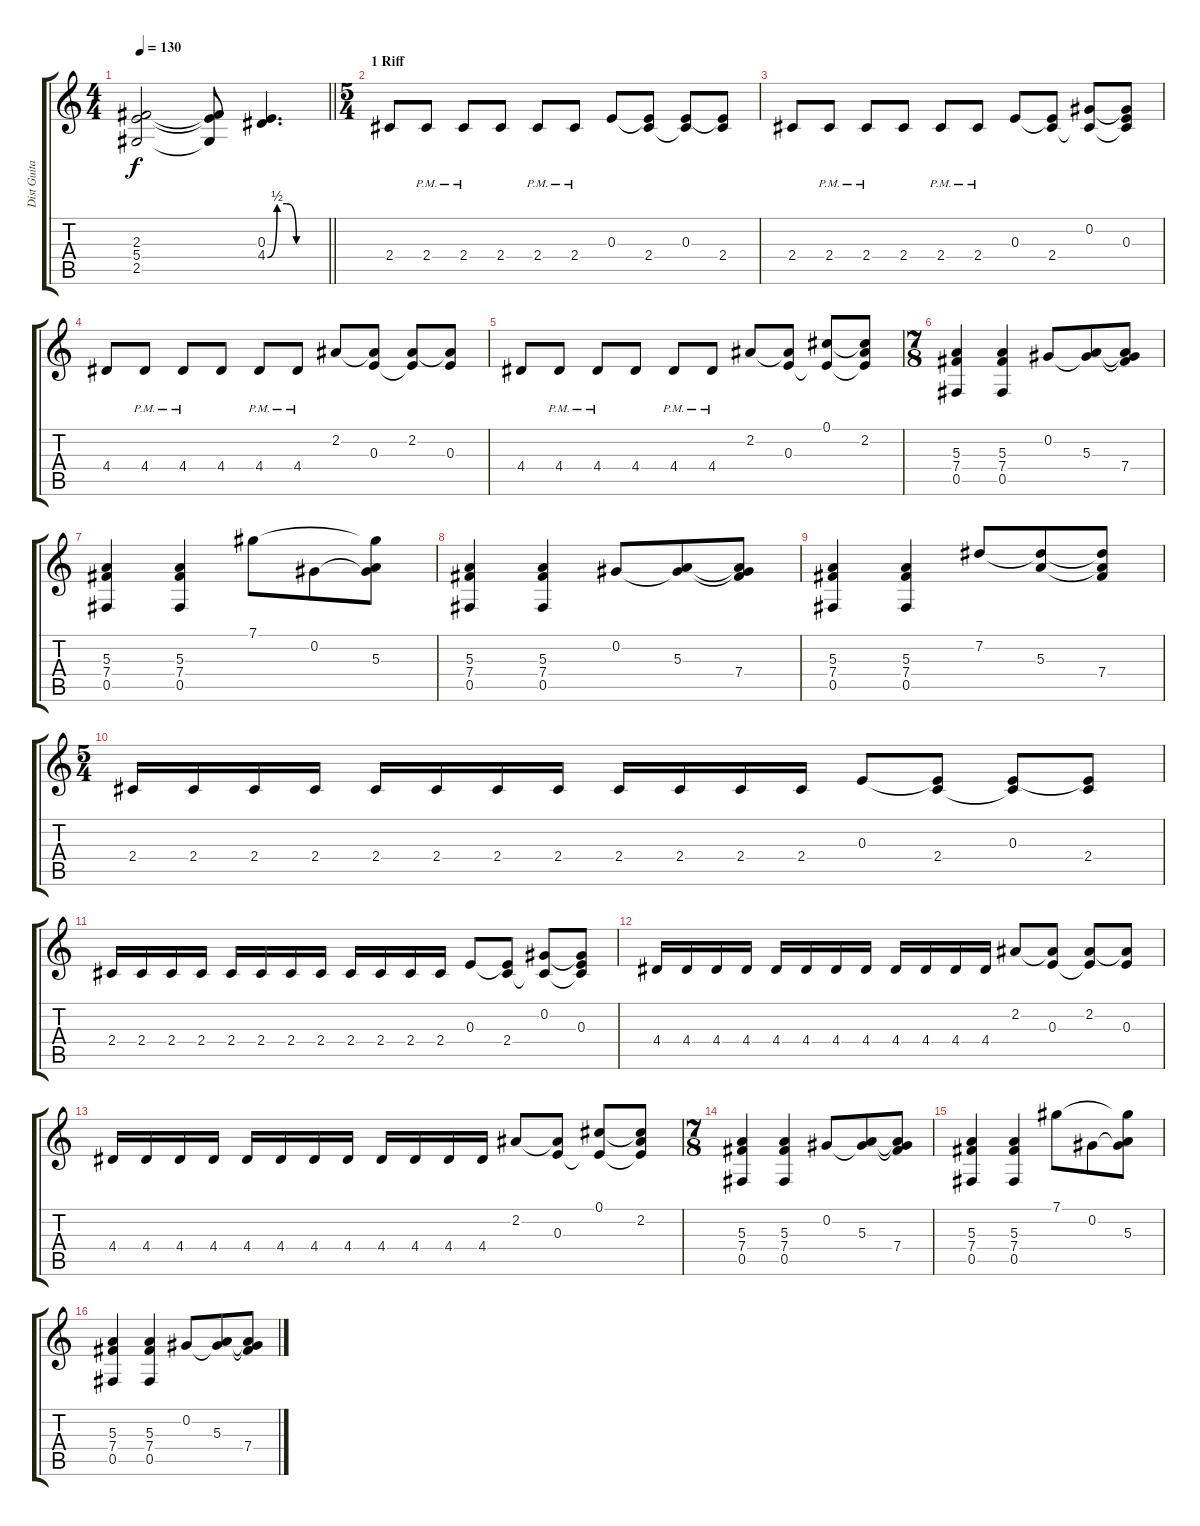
\track ("Dist Guitar 1 Vanco" "Dist Guita") {instrument overdrivenguitar}
\staff {score tabs}
\tuning (Db4 Ab3 E3 B2 Gb2 Db2) {hide}
\ts (4 4)
\tempo 130
\clef g2
\barLineRight lightlight
\ks c
(2.3{t} 5.4{t} 2.5{t}).2{dy f} (2.3{t} 5.4{t} 2.5{t}).8 (0.3 4.4{be (custom 0 0 10 2 20 2 30 0 60 0)}).4{d} |
\ts (5 4)
\section ("" "1 Riff")
2.4.8 2.4{pm}.8 2.4{pm}.8 2.4.8 2.4{pm}.8 2.4{pm}.8 0.3.8 (0.3{t} 2.4).8 (0.3 2.4{t}).8 (0.3{t} 2.4).8 |
2.4.8 2.4{pm}.8 2.4{pm}.8 2.4.8 2.4{pm}.8 2.4{pm}.8 0.3.8 (0.3{t} 2.4).8 (0.2 2.4{t}).8 (0.2{t} 0.3 2.4{t}).8 |
4.4.8 4.4{pm}.8 4.4{pm}.8 4.4.8 4.4{pm}.8 4.4{pm}.8 2.2.8 (2.2{t} 0.3).8 (2.2 0.3{t}).8 (2.2{t} 0.3).8 |
4.4.8 4.4{pm}.8 4.4{pm}.8 4.4.8 4.4{pm}.8 4.4{pm}.8 2.2.8 (2.2{t} 0.3).8 (0.1 0.3{t}).8 (0.1{t} 2.2 0.3{t}).8 |
\ts (7 8)
(5.3 7.4 0.5).4 (5.3 7.4 0.5).4 0.2.8 (0.2{t} 5.3).8 (0.2{t} 5.3{t} 7.4).8 |
(5.3 7.4 0.5).4 (5.3 7.4 0.5).4 7.1.8 0.2.8 (7.1{t} 0.2{t} 5.3).8 |
(5.3 7.4 0.5).4 (5.3 7.4 0.5).4 0.2.8 (0.2{t} 5.3).8 (0.2{t} 5.3{t} 7.4).8 |
(5.3 7.4 0.5).4 (5.3 7.4 0.5).4 7.2.8 (7.2{t} 5.3).8 (7.2{t} 5.3{t} 7.4).8 |
\ts (5 4)
2.4.16 2.4.16 2.4.16 2.4.16 2.4.16 2.4.16 2.4.16 2.4.16 2.4.16 2.4.16 2.4.16 2.4.16 0.3.8 (0.3{t} 2.4).8 (0.3 2.4{t}).8 (0.3{t} 2.4).8 |
2.4.16 2.4.16 2.4.16 2.4.16 2.4.16 2.4.16 2.4.16 2.4.16 2.4.16 2.4.16 2.4.16 2.4.16 0.3.8 (0.3{t} 2.4).8 (0.2 2.4{t}).8 (0.2{t} 0.3 2.4{t}).8 |
4.4.16 4.4.16 4.4.16 4.4.16 4.4.16 4.4.16 4.4.16 4.4.16 4.4.16 4.4.16 4.4.16 4.4.16 2.2.8 (2.2{t} 0.3).8 (2.2 0.3{t}).8 (2.2{t} 0.3).8 |
4.4.16 4.4.16 4.4.16 4.4.16 4.4.16 4.4.16 4.4.16 4.4.16 4.4.16 4.4.16 4.4.16 4.4.16 2.2.8 (2.2{t} 0.3).8 (0.1 0.3{t}).8 (0.1{t} 2.2 0.3{t}).8 |
\ts (7 8)
(5.3 7.4 0.5).4 (5.3 7.4 0.5).4 0.2.8 (0.2{t} 5.3).8 (0.2{t} 5.3{t} 7.4).8 |
(5.3 7.4 0.5).4 (5.3 7.4 0.5).4 7.1.8 0.2.8 (7.1{t} 0.2{t} 5.3).8 |
(5.3 7.4 0.5).4 (5.3 7.4 0.5).4 0.2.8 (0.2{t} 5.3).8 (0.2{t} 5.3{t} 7.4).8
